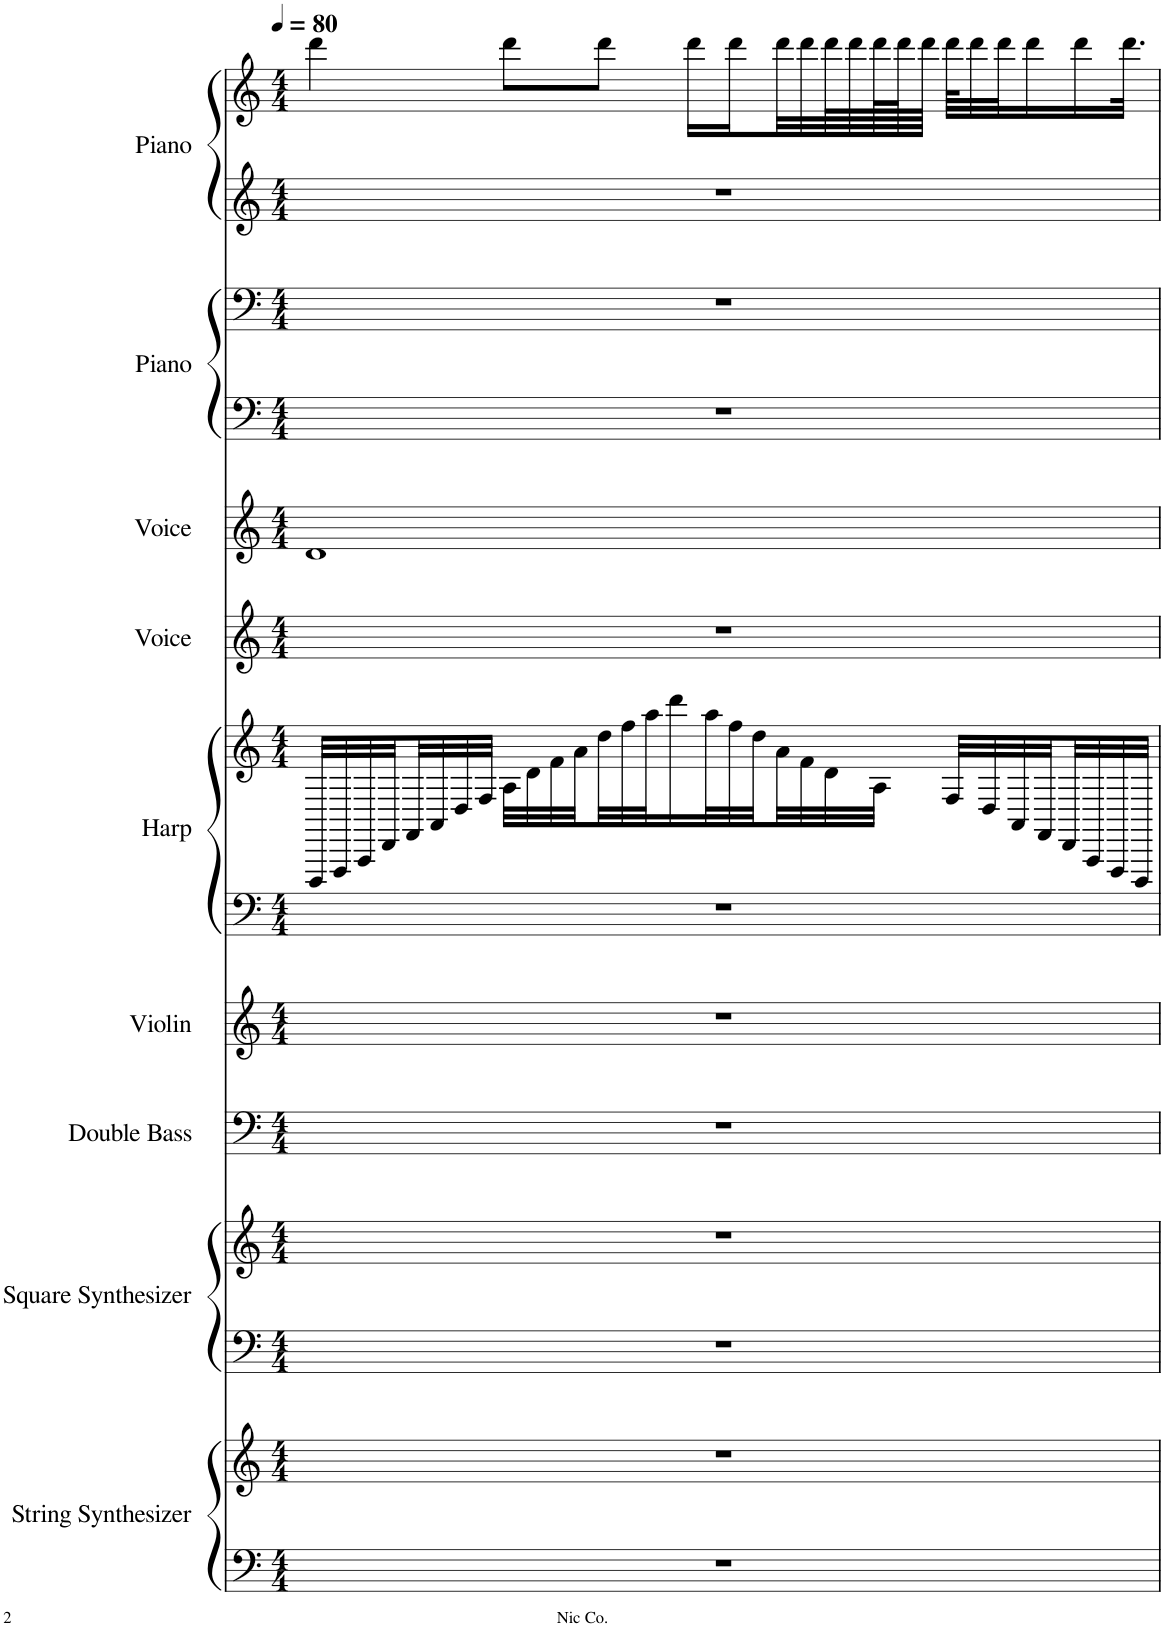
**kern	**kern	**kern	**kern	**kern	**kern	**kern	**kern	**kern	**kern	**kern	**kern	**kern	**kern
*part9	*part9	*part8	*part8	*part7	*part6	*part5	*part5	*part4	*part3	*part2	*part2	*part1	*part1
*staff14	*staff13	*staff12	*staff11	*staff10	*staff9	*staff8	*staff7	*staff6	*staff5	*staff4	*staff3	*staff2	*staff1
*I"String Synthesizer	*	*I"Square Synthesizer	*	*I"Double Bass	*I"Violin	*I"Harp	*	*I"Voice	*I"Voice	*I"Piano	*	*I"Piano	*
*I'Synth.	*	*I'Synth.	*	*I'Db.	*I'Vln.	*I'Hrp.	*	*I'Vo.	*I'Vo.	*I'Pno.	*	*I'Pno.	*
*clefF4	*clefG2	*clefF4	*clefG2	*clefF4	*clefG2	*clefF4	*clefG2	*clefG2	*clefG2	*clefF4	*clefF4	*clefG2	*clefG2
*	*	*	*	*Trd7c12	*	*	*	*	*	*	*	*	*
*k[]	*k[]	*k[]	*k[]	*k[]	*k[]	*k[]	*k[]	*k[]	*k[]	*k[]	*k[]	*k[]	*k[]
*M4/4	*M4/4	*M4/4	*M4/4	*M4/4	*M4/4	*M4/4	*M4/4	*M4/4	*M4/4	*M4/4	*M4/4	*M4/4	*M4/4
*MM80	*MM80	*MM80	*MM80	*MM80	*MM80	*MM80	*MM80	*MM80	*MM80	*MM80	*MM80	*MM80	*MM80
=1	=1	=1	=1	=1	=1	=1	=1	=1	=1	=1	=1	=1	=1
1r	1r	1r	1r	1r	1r	1r	32DDD/LLL	1r	1d	1r	1r	1r	4ddd\
.	.	.	.	.	.	.	32FFF/	.	.	.	.	.	.
.	.	.	.	.	.	.	32AAA/	.	.	.	.	.	.
.	.	.	.	.	.	.	32DD/	.	.	.	.	.	.
.	.	.	.	.	.	.	32FF/	.	.	.	.	.	.
.	.	.	.	.	.	.	32AA/	.	.	.	.	.	.
.	.	.	.	.	.	.	32D/	.	.	.	.	.	.
.	.	.	.	.	.	.	32F/JJJ	.	.	.	.	.	.
.	.	.	.	.	.	.	32A\LLL	.	.	.	.	.	8ddd\L
.	.	.	.	.	.	.	32d\	.	.	.	.	.	.
.	.	.	.	.	.	.	32f\	.	.	.	.	.	.
.	.	.	.	.	.	.	32a\	.	.	.	.	.	.
.	.	.	.	.	.	.	32dd\	.	.	.	.	.	8ddd\J
.	.	.	.	.	.	.	32ff\	.	.	.	.	.	.
.	.	.	.	.	.	.	32aa\J	.	.	.	.	.	.
.	.	.	.	.	.	.	16ddd\	.	.	.	.	.	.
.	.	.	.	.	.	.	.	.	.	.	.	.	16ddd\LL
.	.	.	.	.	.	.	32aa\L	.	.	.	.	.	.
.	.	.	.	.	.	.	32ff\	.	.	.	.	.	16ddd\
.	.	.	.	.	.	.	32dd\	.	.	.	.	.	.
.	.	.	.	.	.	.	32a\	.	.	.	.	.	32ddd\L
.	.	.	.	.	.	.	32f\	.	.	.	.	.	32ddd\
.	.	.	.	.	.	.	32d\	.	.	.	.	.	64ddd\L
.	.	.	.	.	.	.	.	.	.	.	.	.	64ddd\
.	.	.	.	.	.	.	32A\JJJ	.	.	.	.	.	128ddd\L
.	.	.	.	.	.	.	.	.	.	.	.	.	128ddd\J
.	.	.	.	.	.	.	.	.	.	.	.	.	64ddd\JJJJ
.	.	.	.	.	.	.	32F/LLL	.	.	.	.	.	64ddd\KLLL
.	.	.	.	.	.	.	.	.	.	.	.	.	32ddd\
.	.	.	.	.	.	.	32D/	.	.	.	.	.	.
.	.	.	.	.	.	.	.	.	.	.	.	.	32ddd\J
.	.	.	.	.	.	.	32AA/	.	.	.	.	.	.
.	.	.	.	.	.	.	.	.	.	.	.	.	16ddd\
.	.	.	.	.	.	.	32FF/	.	.	.	.	.	.
.	.	.	.	.	.	.	32DD/	.	.	.	.	.	.
.	.	.	.	.	.	.	.	.	.	.	.	.	16ddd\
.	.	.	.	.	.	.	32AAA/	.	.	.	.	.	.
.	.	.	.	.	.	.	32FFF/	.	.	.	.	.	.
.	.	.	.	.	.	.	.	.	.	.	.	.	32.ddd\JJk
.	.	.	.	.	.	.	32DDD/JJJ	.	.	.	.	.	.
=	=	=	=	=	=	=	=	=	=	=	=	=	=
*-	*-	*-	*-	*-	*-	*-	*-	*-	*-	*-	*-	*-	*-
